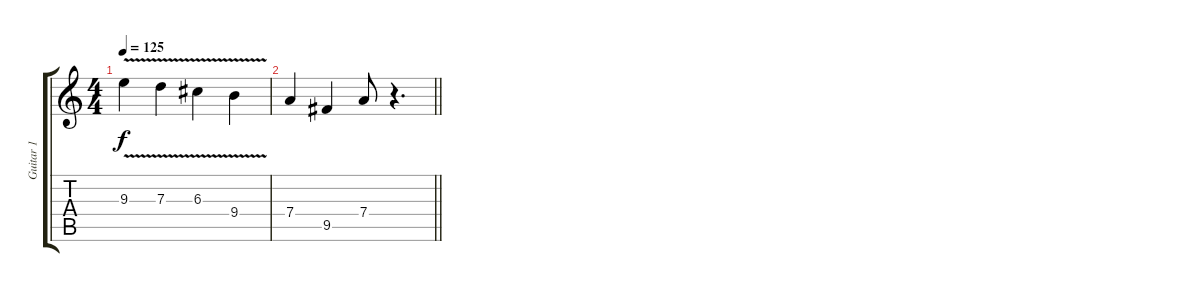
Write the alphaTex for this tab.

\track ("Guitar 1" "Guitar 1") {instrument electricguitarjazz}
\staff {score tabs}
\tuning (E4 B3 G3 D3 A2 E2) {hide}
\ts (4 4)
\tempo 125
\clef g2
\ks c
9.3{v}.4{dy f} 7.3{v}.4 6.3{v}.4 9.4{v}.4 |
\barLineRight lightlight
7.4.4 9.5.4 7.4.8 r.4{d}
